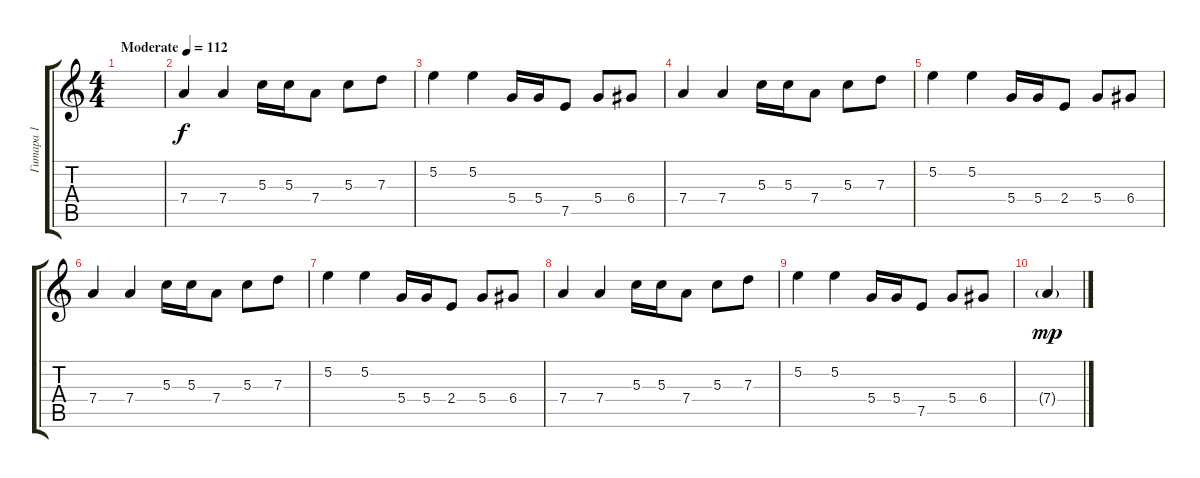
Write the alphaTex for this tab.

\track ("Гитара 1" "Гитара 1") {instrument overdrivenguitar}
\staff {score tabs}
\tuning (E4 B3 G3 D3 A2 E2) {hide}
\ts (4 4)
\tempo (112 "Moderate")
\clef g2
\ks c
|
7.4.4 7.4.4 5.3.16 5.3.16 7.4.8 5.3.8 7.3.8 |
5.2.4 5.2.4 5.4.16 5.4.16 7.5.8 5.4.8 6.4.8 |
7.4.4 7.4.4 5.3.16 5.3.16 7.4.8 5.3.8 7.3.8 |
5.2.4 5.2.4 5.4.16 5.4.16 2.4.8 5.4.8 6.4.8 |
7.4.4 7.4.4 5.3.16 5.3.16 7.4.8 5.3.8 7.3.8 |
5.2.4 5.2.4 5.4.16 5.4.16 2.4.8 5.4.8 6.4.8 |
7.4.4 7.4.4 5.3.16 5.3.16 7.4.8 5.3.8 7.3.8 |
5.2.4 5.2.4 5.4.16 5.4.16 7.5.8 5.4.8 6.4.8 |
7.4{g}.4{dy mp volume 0}
